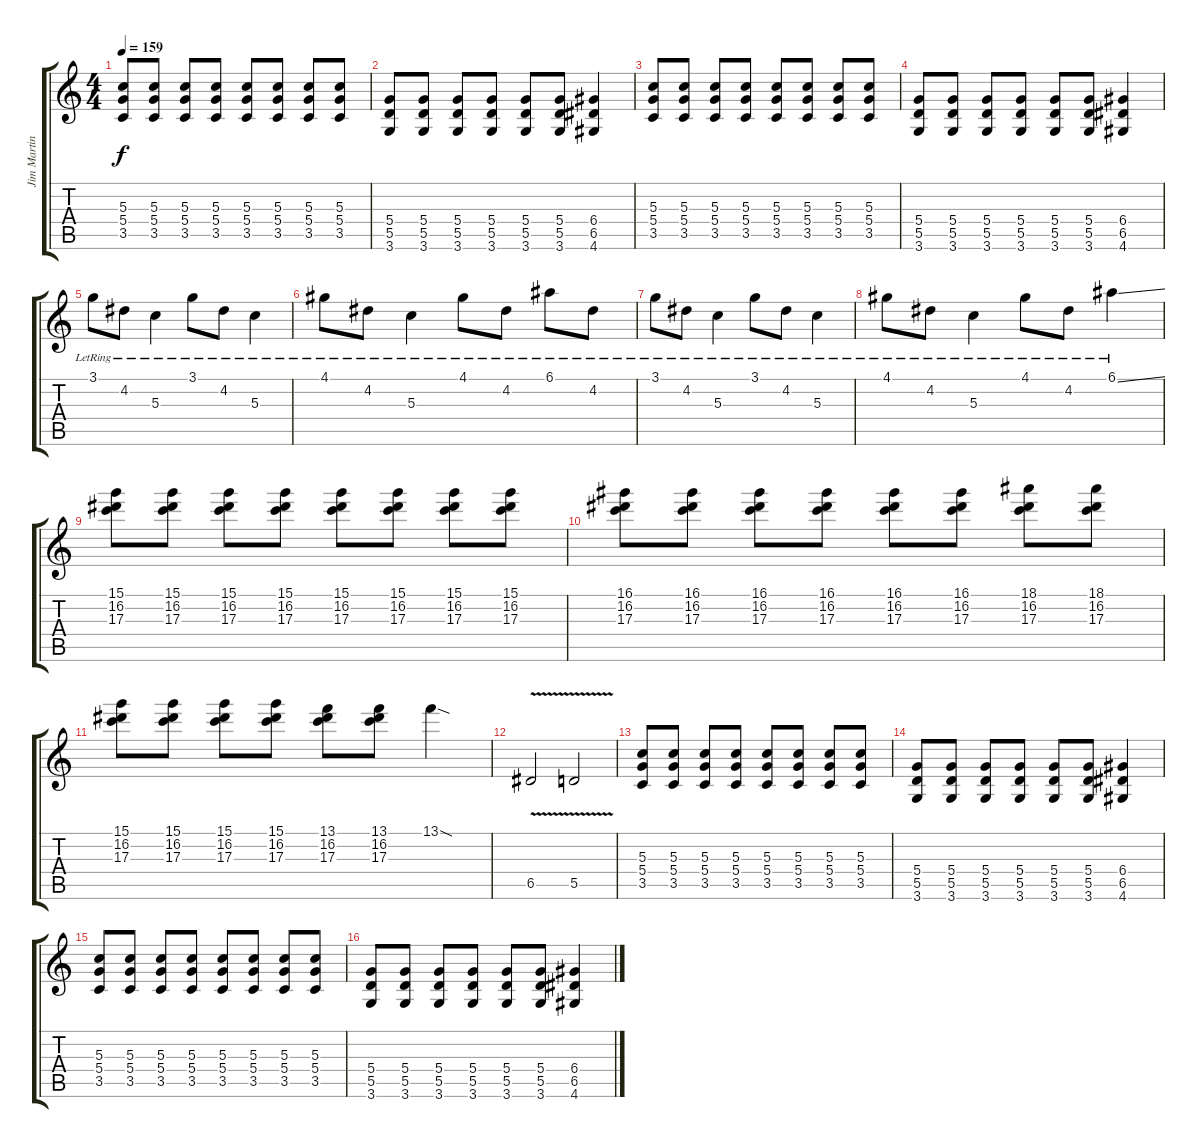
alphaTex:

\track ("Jim Martin - Guitar" "Jim Martin") {instrument distortionguitar}
\staff {score tabs}
\tuning (E4 B3 G3 D3 A2 E2) {hide}
\ts (4 4)
\tempo 159
\clef g2
\ks c
(5.3 5.4 3.5).8{dy f} (5.3 5.4 3.5).8 (5.3 5.4 3.5).8 (5.3 5.4 3.5).8 (5.3 5.4 3.5).8 (5.3 5.4 3.5).8 (5.3 5.4 3.5).8 (5.3 5.4 3.5).8 |
(5.4 5.5 3.6).8 (5.4 5.5 3.6).8 (5.4 5.5 3.6).8 (5.4 5.5 3.6).8 (5.4 5.5 3.6).8 (5.4 5.5 3.6).8 (6.4 6.5 4.6).4 |
(5.3 5.4 3.5).8 (5.3 5.4 3.5).8 (5.3 5.4 3.5).8 (5.3 5.4 3.5).8 (5.3 5.4 3.5).8 (5.3 5.4 3.5).8 (5.3 5.4 3.5).8 (5.3 5.4 3.5).8 |
(5.4 5.5 3.6).8 (5.4 5.5 3.6).8 (5.4 5.5 3.6).8 (5.4 5.5 3.6).8 (5.4 5.5 3.6).8 (5.4 5.5 3.6).8 (6.4 6.5 4.6).4 |
3.1{lr}.8 4.2{lr}.8 5.3{lr}.4 3.1{lr}.8 4.2{lr}.8 5.3{lr}.4 |
4.1{lr}.8 4.2{lr}.8 5.3{lr}.4 4.1{lr}.8 4.2{lr}.8 6.1{lr}.8 4.2{lr}.8 |
3.1{lr}.8 4.2{lr}.8 5.3{lr}.4 3.1{lr}.8 4.2{lr}.8 5.3{lr}.4 |
4.1{lr}.8 4.2{lr}.8 5.3{lr}.4 4.1{lr}.8 4.2{lr}.8 6.1{ss lr}.4 |
(15.1 16.2 17.3).8 (15.1 16.2 17.3).8 (15.1 16.2 17.3).8 (15.1 16.2 17.3).8 (15.1 16.2 17.3).8 (15.1 16.2 17.3).8 (15.1 16.2 17.3).8 (15.1 16.2 17.3).8 |
(16.1 16.2 17.3).8 (16.1 16.2 17.3).8 (16.1 16.2 17.3).8 (16.1 16.2 17.3).8 (16.1 16.2 17.3).8 (16.1 16.2 17.3).8 (18.1 16.2 17.3).8 (18.1 16.2 17.3).8 |
(15.1 16.2 17.3).8 (15.1 16.2 17.3).8 (15.1 16.2 17.3).8 (15.1 16.2 17.3).8 (13.1 16.2 17.3).8 (13.1 16.2 17.3).8 13.1{sod}.4 |
6.5{v}.2 5.5{v}.2 |
(5.3 5.4 3.5).8 (5.3 5.4 3.5).8 (5.3 5.4 3.5).8 (5.3 5.4 3.5).8 (5.3 5.4 3.5).8 (5.3 5.4 3.5).8 (5.3 5.4 3.5).8 (5.3 5.4 3.5).8 |
(5.4 5.5 3.6).8 (5.4 5.5 3.6).8 (5.4 5.5 3.6).8 (5.4 5.5 3.6).8 (5.4 5.5 3.6).8 (5.4 5.5 3.6).8 (6.4 6.5 4.6).4 |
(5.3 5.4 3.5).8 (5.3 5.4 3.5).8 (5.3 5.4 3.5).8 (5.3 5.4 3.5).8 (5.3 5.4 3.5).8 (5.3 5.4 3.5).8 (5.3 5.4 3.5).8 (5.3 5.4 3.5).8 |
(5.4 5.5 3.6).8 (5.4 5.5 3.6).8 (5.4 5.5 3.6).8 (5.4 5.5 3.6).8 (5.4 5.5 3.6).8 (5.4 5.5 3.6).8 (6.4 6.5 4.6).4
